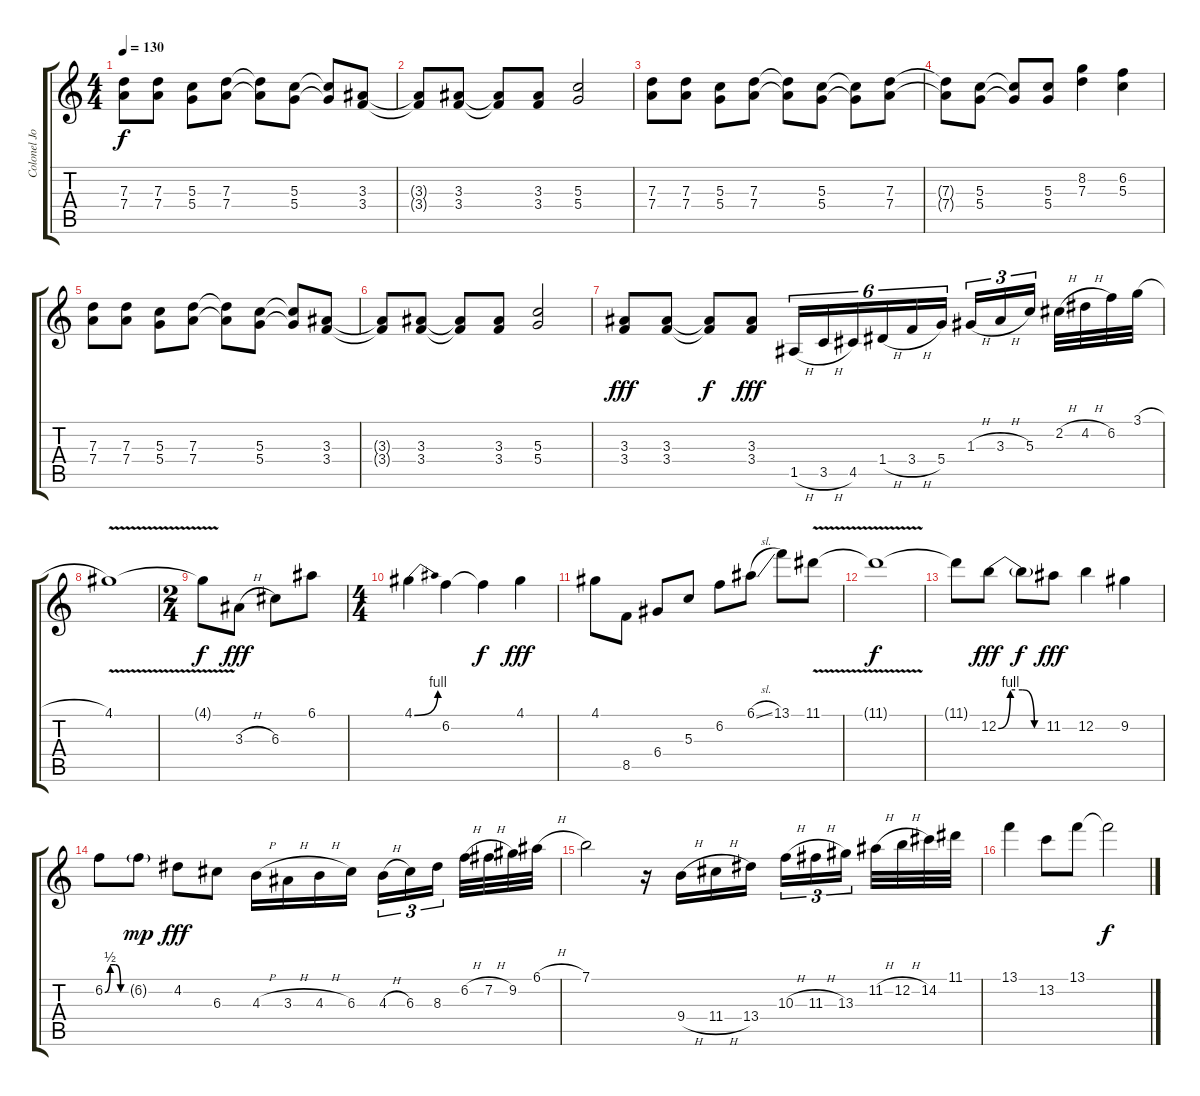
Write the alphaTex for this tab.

\track ("Colonel John 'Hannibal' Smith" "Colonel Jo") {instrument distortionguitar}
\staff {score tabs}
\tuning (E4 B3 G3 D3 A2 E2) {hide}
\ts (4 4)
\tempo 130
\clef g2
\ks c
(7.3 7.4).8{dy f} (7.3 7.4).8 (5.3 5.4).8 (7.3 7.4).8 (7.3{t} 7.4{t}).8 (5.3 5.4).8 (5.3{t} 5.4{t}).8 (3.3 3.4).8 |
(3.3{t} 3.4{t}).8 (3.3 3.4).8 (3.3{t} 3.4{t}).8 (3.3 3.4).8 (5.3 5.4).2 |
(7.3 7.4).8 (7.3 7.4).8 (5.3 5.4).8 (7.3 7.4).8 (7.3{t} 7.4{t}).8 (5.3 5.4).8 (5.3{t} 5.4{t}).8 (7.3 7.4).8 |
(7.3{t} 7.4{t}).8 (5.3 5.4).8 (5.3{t} 5.4{t}).8 (5.3 5.4).8 (8.2 7.3).4 (6.2 5.3).4 |
(7.3 7.4).8 (7.3 7.4).8 (5.3 5.4).8 (7.3 7.4).8 (7.3{t} 7.4{t}).8 (5.3 5.4).8 (5.3{t} 5.4{t}).8 (3.3 3.4).8 |
(3.3{t} 3.4{t}).8 (3.3 3.4).8 (3.3{t} 3.4{t}).8 (3.3 3.4).8 (5.3 5.4).2 |
(3.3 3.4).8{dy fff} (3.3 3.4).8 (3.3{t} 3.4{t}).8{dy f} (3.3 3.4).8{dy fff} 1.5{h}.16{tu (6 4)} 3.5{h}.16{tu (6 4)} 4.5.16{tu (6 4)} 1.4{h}.16{tu (6 4)} 3.4{h}.16{tu (6 4)} 5.4.16{tu (6 4)} 1.3{h}.16{tu (3 2)} 3.3{h}.16{tu (3 2)} 5.3.16{tu (3 2)} 2.2{h}.32 4.2{h}.32 6.2.32 3.1{h}.32 |
4.1{v}.1 |
\ts (2 4)
4.1{t}.8{dy f} 3.3{h}.8{dy fff} 6.3.8 6.1.8 |
\ts (4 4)
4.1{be (bend 0 0 60 4)}.4 6.2.4 6.2{t}.4{dy f} 4.1.4{dy fff} |
4.1.8 8.5.8 6.4.8 5.3.8 6.2.8 6.1{sl}.8 13.1.8 11.1{v}.8 |
11.1{t}.1{dy f} |
11.1{t}.8 12.2{be (custom 0 0 15 4 30 4 45 0 60 0)}.8{dy fff} 12.2{t}.8{dy f} 11.2.8{dy fff} 12.2.4 9.2.4 |
6.2{be (custom 0 0 15 2 30 2 45 0 60 0)}.8 6.2{g}.8{dy mp} 4.2.8{dy fff} 6.3.8 4.3{h}.16 3.3{h}.16 4.3{h}.16 6.3.16 4.3{h}.16{tu (3 2)} 6.3.16{tu (3 2)} 8.3.16{tu (3 2)} 6.2{h}.32 7.2{h}.32 9.2.32 6.1{h}.32 |
7.1.2 r.16 9.4{h}.16 11.4{h}.16 13.4.16 10.3{h}.16{tu (3 2)} 11.3{h}.16{tu (3 2)} 13.3.16{tu (3 2)} 11.2{h}.32 12.2{h}.32 14.2.32 11.1.32 |
13.1.4 13.2.8 13.1.8 13.1{t}.2{dy f}
